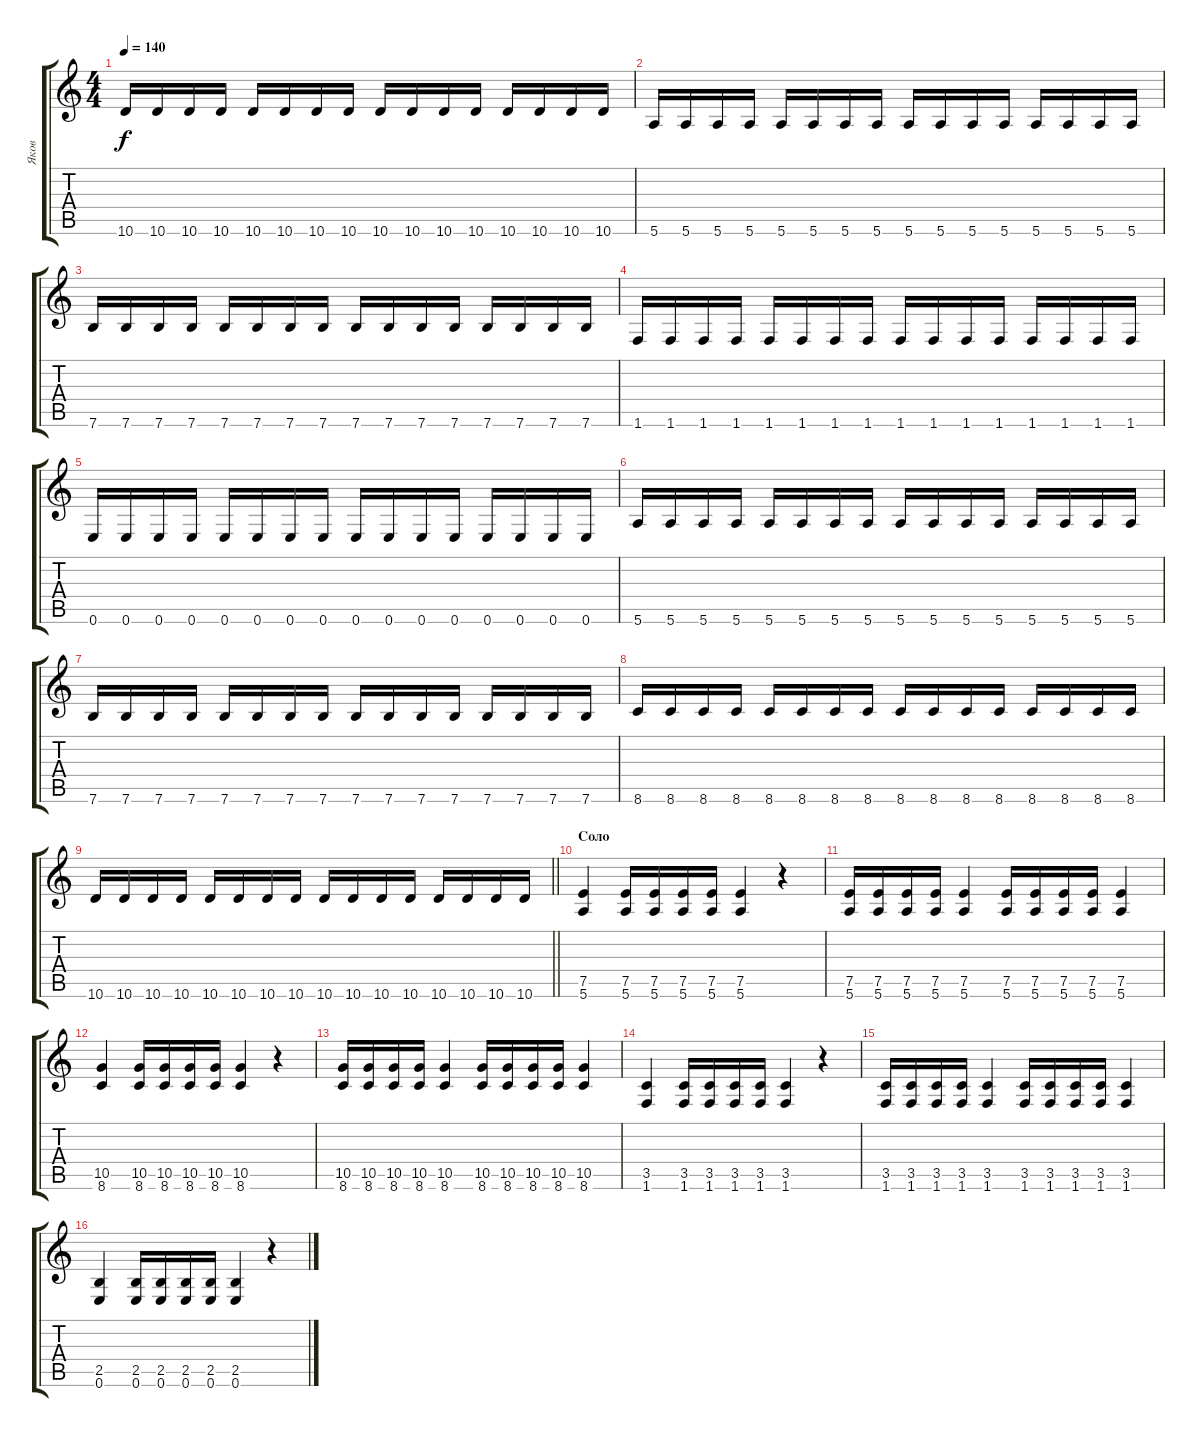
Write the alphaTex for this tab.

\track ("Яков" "Яков") {instrument distortionguitar}
\staff {score tabs}
\tuning (E4 B3 G3 D3 A2 E2) {hide}
\ts (4 4)
\tempo 140
\clef g2
\ks c
10.6.16{dy f} 10.6.16 10.6.16 10.6.16 10.6.16 10.6.16 10.6.16 10.6.16 10.6.16 10.6.16 10.6.16 10.6.16 10.6.16 10.6.16 10.6.16 10.6.16 |
5.6.16 5.6.16 5.6.16 5.6.16 5.6.16 5.6.16 5.6.16 5.6.16 5.6.16 5.6.16 5.6.16 5.6.16 5.6.16 5.6.16 5.6.16 5.6.16 |
7.6.16 7.6.16 7.6.16 7.6.16 7.6.16 7.6.16 7.6.16 7.6.16 7.6.16 7.6.16 7.6.16 7.6.16 7.6.16 7.6.16 7.6.16 7.6.16 |
1.6.16 1.6.16 1.6.16 1.6.16 1.6.16 1.6.16 1.6.16 1.6.16 1.6.16 1.6.16 1.6.16 1.6.16 1.6.16 1.6.16 1.6.16 1.6.16 |
0.6.16 0.6.16 0.6.16 0.6.16 0.6.16 0.6.16 0.6.16 0.6.16 0.6.16 0.6.16 0.6.16 0.6.16 0.6.16 0.6.16 0.6.16 0.6.16 |
5.6.16 5.6.16 5.6.16 5.6.16 5.6.16 5.6.16 5.6.16 5.6.16 5.6.16 5.6.16 5.6.16 5.6.16 5.6.16 5.6.16 5.6.16 5.6.16 |
7.6.16 7.6.16 7.6.16 7.6.16 7.6.16 7.6.16 7.6.16 7.6.16 7.6.16 7.6.16 7.6.16 7.6.16 7.6.16 7.6.16 7.6.16 7.6.16 |
8.6.16 8.6.16 8.6.16 8.6.16 8.6.16 8.6.16 8.6.16 8.6.16 8.6.16 8.6.16 8.6.16 8.6.16 8.6.16 8.6.16 8.6.16 8.6.16 |
\barLineRight lightlight
10.6.16 10.6.16 10.6.16 10.6.16 10.6.16 10.6.16 10.6.16 10.6.16 10.6.16 10.6.16 10.6.16 10.6.16 10.6.16 10.6.16 10.6.16 10.6.16 |
\section ("" "Соло")
(7.5 5.6).4 (7.5 5.6).16 (7.5 5.6).16 (7.5 5.6).16 (7.5 5.6).16 (7.5 5.6).4 r.4 |
(7.5 5.6).16 (7.5 5.6).16 (7.5 5.6).16 (7.5 5.6).16 (7.5 5.6).4 (7.5 5.6).16 (7.5 5.6).16 (7.5 5.6).16 (7.5 5.6).16 (7.5 5.6).4 |
(10.5 8.6).4 (10.5 8.6).16 (10.5 8.6).16 (10.5 8.6).16 (10.5 8.6).16 (10.5 8.6).4 r.4 |
(10.5 8.6).16 (10.5 8.6).16 (10.5 8.6).16 (10.5 8.6).16 (10.5 8.6).4 (10.5 8.6).16 (10.5 8.6).16 (10.5 8.6).16 (10.5 8.6).16 (10.5 8.6).4 |
(3.5 1.6).4 (3.5 1.6).16 (3.5 1.6).16 (3.5 1.6).16 (3.5 1.6).16 (3.5 1.6).4 r.4 |
(3.5 1.6).16 (3.5 1.6).16 (3.5 1.6).16 (3.5 1.6).16 (3.5 1.6).4 (3.5 1.6).16 (3.5 1.6).16 (3.5 1.6).16 (3.5 1.6).16 (3.5 1.6).4 |
(2.5 0.6).4 (2.5 0.6).16 (2.5 0.6).16 (2.5 0.6).16 (2.5 0.6).16 (2.5 0.6).4 r.4
